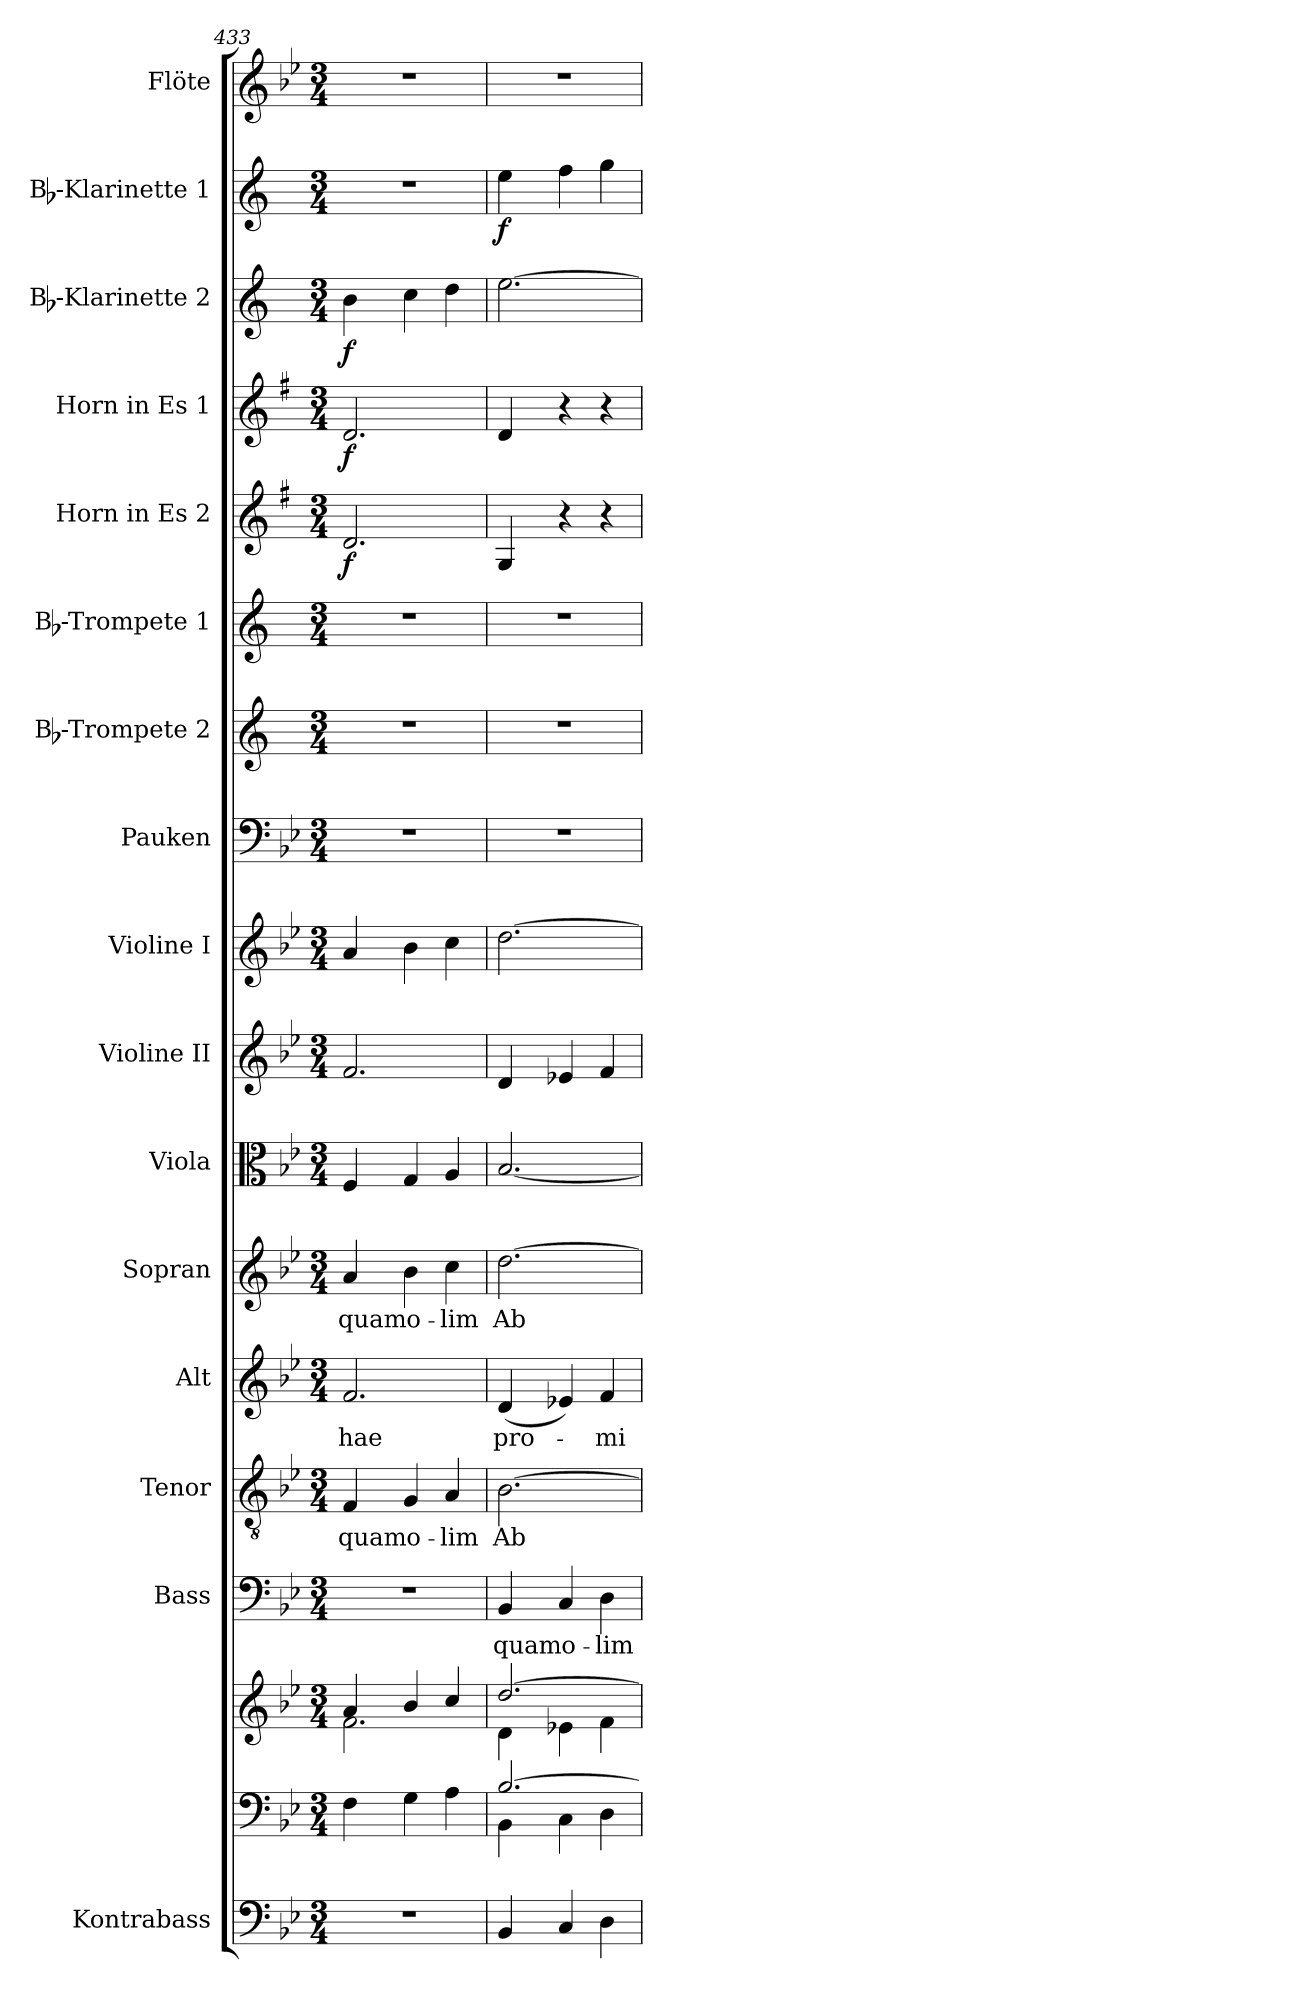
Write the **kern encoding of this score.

**kern	**kern	**kern	**kern	**text	**kern	**text	**kern	**text	**kern	**text	**kern	**kern	**kern	**kern	**kern	**kern	**kern	**dynam	**kern	**dynam	**kern	**dynam	**kern	**dynam	**kern
*part17	*part16	*part16	*part15	*part15	*part14	*part14	*part13	*part13	*part12	*part12	*part11	*part10	*part9	*part8	*part7	*part6	*part5	*part5	*part4	*part4	*part3	*part3	*part2	*part2	*part1
*staff18	*staff17	*staff16	*staff15	*staff15	*staff14	*staff14	*staff13	*staff13	*staff12	*staff12	*staff11	*staff10	*staff9	*staff8	*staff7	*staff6	*staff5	*staff5	*staff4	*staff4	*staff3	*staff3	*staff2	*staff2	*staff1
*I"Kontrabass	*	*	*I"Bass	*	*I"Tenor	*	*I"Alt	*	*I"Sopran	*	*I"Viola	*I"Violine II	*I"Violine I	*I"Pauken	*I"Bb-Trompete 2	*I"Bb-Trompete 1	*I"Horn in Es 2	*	*I"Horn in Es 1	*	*I"Bb-Klarinette 2	*	*I"Bb-Klarinette 1	*	*I"Flöte
*I'Kb.	*	*	*I'B.	*	*I'T.	*	*I'A.	*	*I'S.	*	*I'Vla.	*I'Vl. II	*I'Vl. I	*I'Pk.	*I'Bb Trp. 2	*I'Bb Trp. 1	*	*	*	*	*I'Bb Kl. 2	*	*I'Bb Kl. 1	*	*I'Fl.
*clefF4	*clefF4	*clefG2	*clefF4	*	*clefGv2	*	*clefG2	*	*clefG2	*	*clefC3	*clefG2	*clefG2	*clefF4	*clefG2	*clefG2	*clefG2	*	*clefG2	*	*clefG2	*	*clefG2	*	*clefG2
*ITrd7c12	*	*	*	*	*	*	*	*	*	*	*	*	*	*	*ITrd1c2	*ITrd1c2	*ITrd5c9	*	*ITrd5c9	*	*ITrd1c2	*	*ITrd1c2	*	*
*k[b-e-]	*k[b-e-]	*k[b-e-]	*k[b-e-]	*	*k[b-e-]	*	*k[b-e-]	*	*k[b-e-]	*	*k[b-e-]	*k[b-e-]	*k[b-e-]	*k[b-e-]	*k[b-e-]	*k[b-e-]	*k[b-e-]	*	*k[b-e-]	*	*k[b-e-]	*	*k[b-e-]	*	*k[b-e-]
*B-:	*B-:	*B-:	*B-:	*	*B-:	*	*B-:	*	*B-:	*	*B-:	*B-:	*B-:	*B-:	*B-:	*B-:	*B-:	*	*B-:	*	*B-:	*	*B-:	*	*B-:
*M3/4	*M3/4	*M3/4	*M3/4	*	*M3/4	*	*M3/4	*	*M3/4	*	*M3/4	*M3/4	*M3/4	*M3/4	*M3/4	*M3/4	*M3/4	*	*M3/4	*	*M3/4	*	*M3/4	*	*M3/4
=433	=433	=433	=433	=433	=433	=433	=433	=433	=433	=433	=433	=433	=433	=433	=433	=433	=433	=433	=433	=433	=433	=433	=433	=433	=433
*	*	*^	*	*	*	*	*	*	*	*	*	*	*	*	*	*	*	*	*	*	*	*	*	*	*
!	!	!	!	!	!	!	!LO:LY:b	!	!LO:LY:b	!	!LO:LY:b	!	!	!	!	!	!	!	!LO:DY:b	!	!LO:DY:b	!	!LO:DY:b	!	!	!
2.r	4F\	4a/	2.f\	2.r	.	4F/	quam	2.f/	-hae	4a/	quam	4F/	2.f/	4a/	2.r	2.r	2.r	2.F/	f	2.F/	f	4a\	f	2.r	.	2.r
!	!	!	!	!	!	!	!LO:LY:b	!	!	!	!LO:LY:b	!	!	!	!	!	!	!	!	!	!	!	!	!	!	!
.	4G\	4b-/	.	.	.	4G/	o-	.	.	4b-\	o-	4G/	.	4b-\	.	.	.	.	.	.	.	4b-\	.	.	.	.
!	!	!	!	!	!	!	!LO:LY:b	!	!	!	!LO:LY:b	!	!	!	!	!	!	!	!	!	!	!	!	!	!	!
.	4A\	4cc/	.	.	.	4A/	-lim	.	.	4cc\	-lim	4A/	.	4cc\	.	.	.	.	.	.	.	4cc\	.	.	.	.
=434	=434	=434	=434	=434	=434	=434	=434	=434	=434	=434	=434	=434	=434	=434	=434	=434	=434	=434	=434	=434	=434	=434	=434	=434	=434	=434
*	*^	*	*	*	*	*	*	*	*	*	*	*	*	*	*	*	*	*	*	*	*	*	*	*	*	*
!	!	!	!	!	!	!LO:LY:b	!	!LO:LY:b	!	!LO:LY:b	!	!LO:LY:b	!	!	!	!	!	!	!	!	!	!	!	!	!	!LO:DY:b	!
4BBB-/	[>2.B-/	4BB-\	[>2.dd/	4d\	4BB-/	quam	[2.B-\	Ab-	(<4d/	pro-	[2.dd\	Ab-	[2.B-/	4d/	[2.dd\	2.r	2.r	2.r	4BB-/	.	4F/	.	[2.dd\	.	4dd\	f	2.r
!	!	!	!	!	!	!LO:LY:b	!	!	!	!	!	!	!	!	!	!	!	!	!	!	!	!	!	!	!	!	!
4CC/	.	4C\	.	4e-X\	4C/	o-	.	.	4e-X/)	.	.	.	.	4e-X/	.	.	.	.	4r	.	4r	.	.	.	4ee-\	.	.
!	!	!	!	!	!	!LO:LY:b	!	!	!	!LO:LY:b	!	!	!	!	!	!	!	!	!	!	!	!	!	!	!	!	!
4DD\	.	4D\	.	4f\	4D\	-lim	.	.	4f/	-mi-	.	.	.	4f/	.	.	.	.	4r	.	4r	.	.	.	4ff\	.	.
*	*v	*v	*	*	*	*	*	*	*	*	*	*	*	*	*	*	*	*	*	*	*	*	*	*	*	*	*
*	*	*v	*v	*	*	*	*	*	*	*	*	*	*	*	*	*	*	*	*	*	*	*	*	*	*	*
=	=	=	=	=	=	=	=	=	=	=	=	=	=	=	=	=	=	=	=	=	=	=	=	=	=
*-	*-	*-	*-	*-	*-	*-	*-	*-	*-	*-	*-	*-	*-	*-	*-	*-	*-	*-	*-	*-	*-	*-	*-	*-	*-
